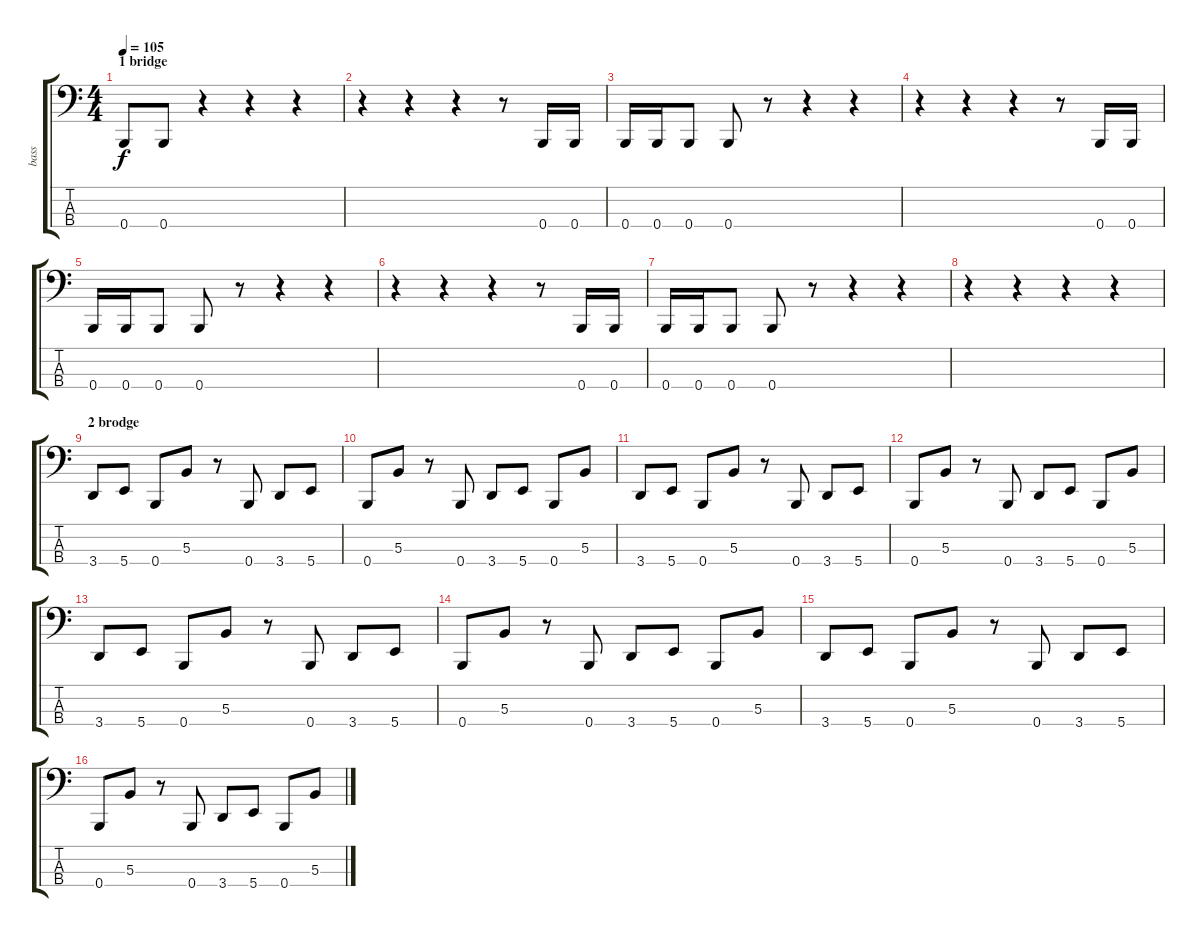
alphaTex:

\track ("bass" "bass") {instrument electricbassfinger}
\staff {score tabs}
\tuning (E2 B1 Gb1 B0) {hide}
\ts (4 4)
\section ("" "1 bridge")
\tempo 105
\clef f4
\ks c
0.4.8{dy f} 0.4.8 r.4 r.4 r.4 |
\section ("" "")
r.4 r.4 r.4 r.8 0.4.16 0.4.16 |
0.4.16 0.4.16 0.4.8 0.4.8 r.8 r.4 r.4 |
r.4 r.4 r.4 r.8 0.4.16 0.4.16 |
0.4.16 0.4.16 0.4.8 0.4.8 r.8 r.4 r.4 |
r.4 r.4 r.4 r.8 0.4.16 0.4.16 |
0.4.16 0.4.16 0.4.8 0.4.8 r.8 r.4 r.4 |
r.4 r.4 r.4 r.4 |
\section ("" "2 brodge")
3.4.8 5.4.8 0.4.8 5.3.8 r.8 0.4.8 3.4.8 5.4.8 |
0.4.8 5.3.8 r.8 0.4.8 3.4.8 5.4.8 0.4.8 5.3.8 |
3.4.8 5.4.8 0.4.8 5.3.8 r.8 0.4.8 3.4.8 5.4.8 |
0.4.8 5.3.8 r.8 0.4.8 3.4.8 5.4.8 0.4.8 5.3.8 |
3.4.8 5.4.8 0.4.8 5.3.8 r.8 0.4.8 3.4.8 5.4.8 |
0.4.8 5.3.8 r.8 0.4.8 3.4.8 5.4.8 0.4.8 5.3.8 |
3.4.8 5.4.8 0.4.8 5.3.8 r.8 0.4.8 3.4.8 5.4.8 |
0.4.8 5.3.8 r.8 0.4.8 3.4.8 5.4.8 0.4.8 5.3.8
